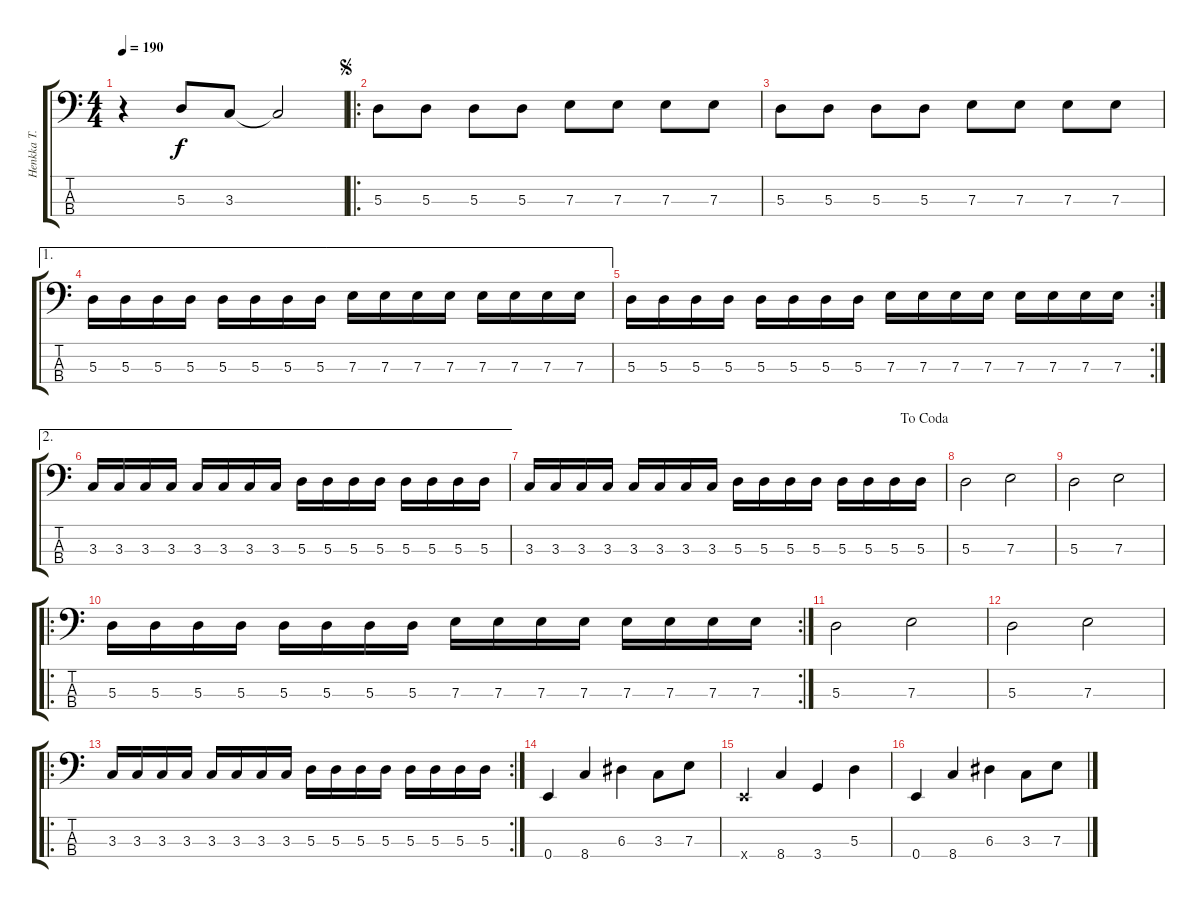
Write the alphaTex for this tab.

\track ("Henkka T. Blacksmith" "Henkka T. ") {instrument electricbasspick}
\staff {score tabs}
\tuning (G2 D2 A1 E1) {hide}
\ts (4 4)
\tempo 190
\clef f4
\ks c
r.4{dy f} 5.3.8 3.3.8 3.3{t}.2 |
\ro
\jump segno
5.3.8 5.3.8 5.3.8 5.3.8 7.3.8 7.3.8 7.3.8 7.3.8 |
5.3.8 5.3.8 5.3.8 5.3.8 7.3.8 7.3.8 7.3.8 7.3.8 |
\ae 1
5.3.16 5.3.16 5.3.16 5.3.16 5.3.16 5.3.16 5.3.16 5.3.16 7.3.16 7.3.16 7.3.16 7.3.16 7.3.16 7.3.16 7.3.16 7.3.16 |
\rc 2
5.3.16 5.3.16 5.3.16 5.3.16 5.3.16 5.3.16 5.3.16 5.3.16 7.3.16 7.3.16 7.3.16 7.3.16 7.3.16 7.3.16 7.3.16 7.3.16 |
\ae 2
3.3.16 3.3.16 3.3.16 3.3.16 3.3.16 3.3.16 3.3.16 3.3.16 5.3.16 5.3.16 5.3.16 5.3.16 5.3.16 5.3.16 5.3.16 5.3.16 |
\jump dacoda
3.3.16 3.3.16 3.3.16 3.3.16 3.3.16 3.3.16 3.3.16 3.3.16 5.3.16 5.3.16 5.3.16 5.3.16 5.3.16 5.3.16 5.3.16 5.3.16 |
5.3.2 7.3.2 |
5.3.2 7.3.2 |
\ro
\rc 2
5.3.16 5.3.16 5.3.16 5.3.16 5.3.16 5.3.16 5.3.16 5.3.16 7.3.16 7.3.16 7.3.16 7.3.16 7.3.16 7.3.16 7.3.16 7.3.16 |
5.3.2 7.3.2 |
5.3.2 7.3.2 |
\ro
\rc 2
3.3.16 3.3.16 3.3.16 3.3.16 3.3.16 3.3.16 3.3.16 3.3.16 5.3.16 5.3.16 5.3.16 5.3.16 5.3.16 5.3.16 5.3.16 5.3.16 |
0.4.4 8.4.4 6.3.4 3.3.8 7.3.8 |
0.4{x}.4 8.4.4 3.4.4 5.3.4 |
0.4.4 8.4.4 6.3.4 3.3.8 7.3.8
